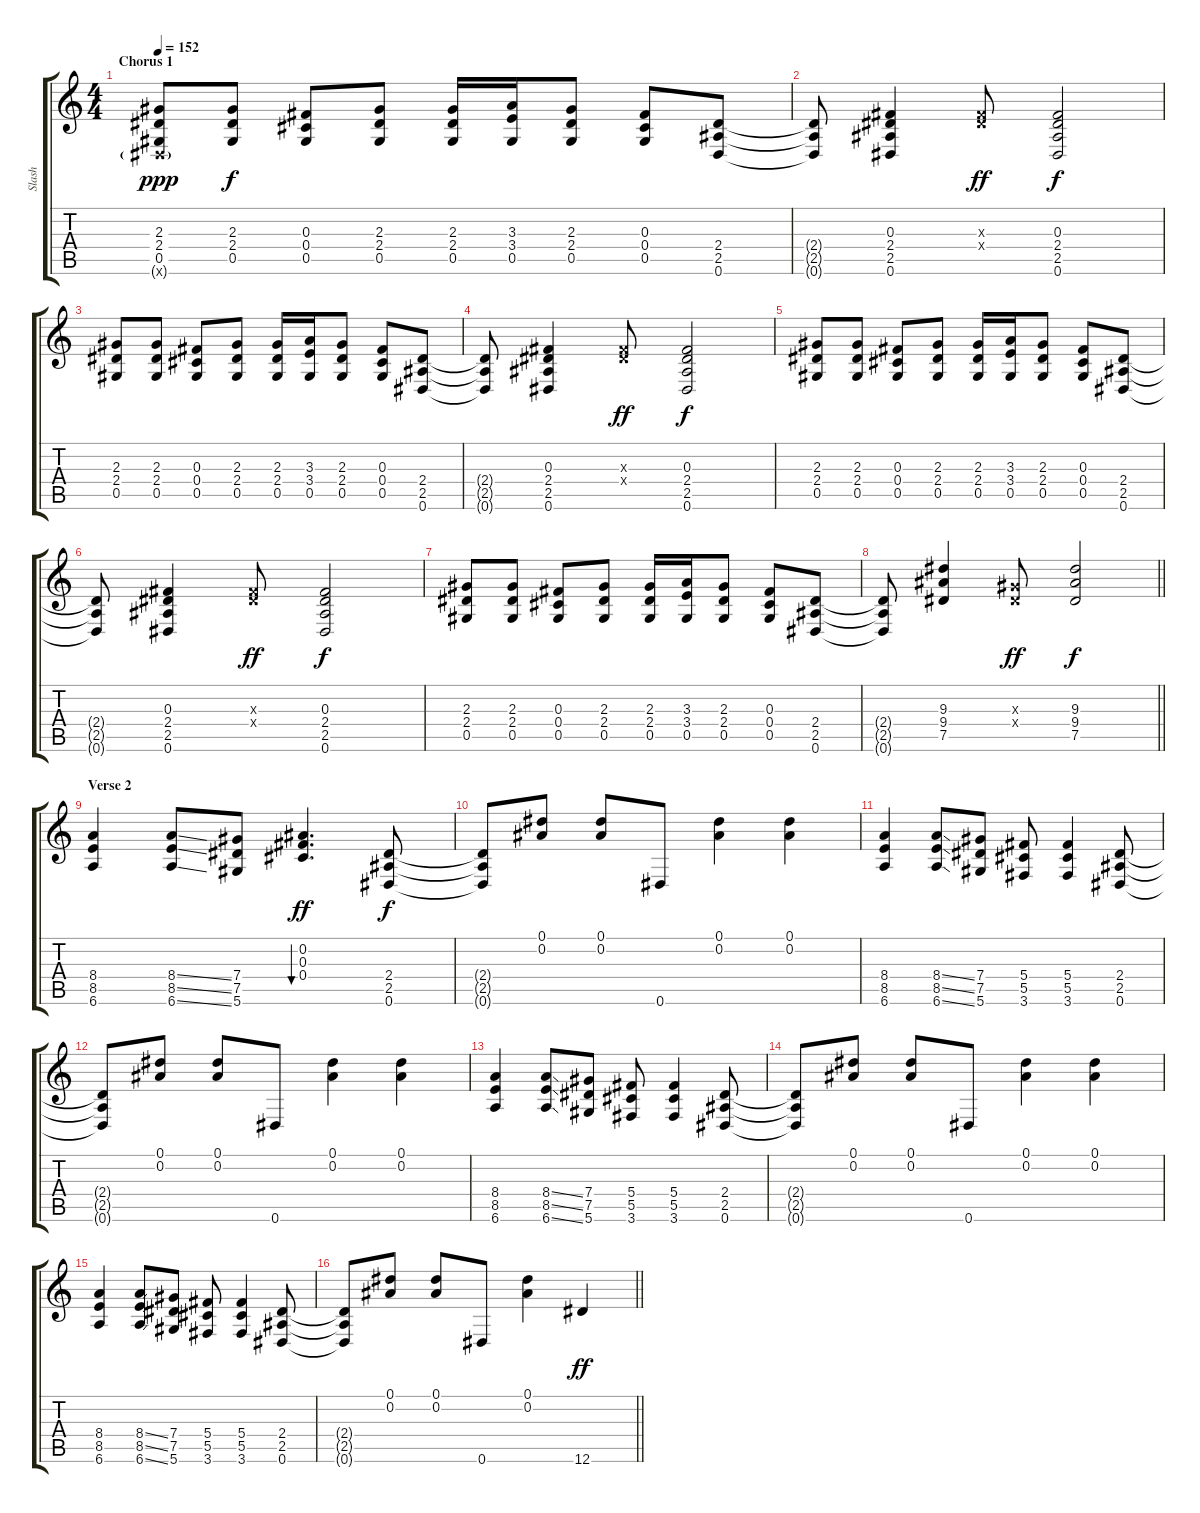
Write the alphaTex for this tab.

\track ("Slash" "Slash") {instrument distortionguitar}
\staff {score tabs}
\tuning (Eb4 Bb3 Gb3 Db3 Ab2 Eb2) {hide}
\ts (4 4)
\section ("" "Chorus 1")
\tempo 152
\clef g2
\ks c
(2.3 2.4 0.5 0.6{g x}).8{dy ppp} (2.3 2.4 0.5).8{dy f} (0.3 0.4 0.5).8 (2.3 2.4 0.5).8 (2.3 2.4 0.5).16 (3.3 3.4 0.5).16 (2.3 2.4 0.5).8 (0.3 0.4 0.5).8 (2.4 2.5 0.6).8 |
(2.4{t} 2.5{t} 0.6{t}).8 (0.3 2.4 2.5 0.6).4 (0.3{x} 2.4{x}).8{dy ff} (0.3 2.4 2.5 0.6).2{dy f} |
(2.3 2.4 0.5).8 (2.3 2.4 0.5).8 (0.3 0.4 0.5).8 (2.3 2.4 0.5).8 (2.3 2.4 0.5).16 (3.3 3.4 0.5).16 (2.3 2.4 0.5).8 (0.3 0.4 0.5).8 (2.4 2.5 0.6).8 |
(2.4{t} 2.5{t} 0.6{t}).8 (0.3 2.4 2.5 0.6).4 (0.3{x} 2.4{x}).8{dy ff} (0.3 2.4 2.5 0.6).2{dy f} |
(2.3 2.4 0.5).8 (2.3 2.4 0.5).8 (0.3 0.4 0.5).8 (2.3 2.4 0.5).8 (2.3 2.4 0.5).16 (3.3 3.4 0.5).16 (2.3 2.4 0.5).8 (0.3 0.4 0.5).8 (2.4 2.5 0.6).8 |
(2.4{t} 2.5{t} 0.6{t}).8 (0.3 2.4 2.5 0.6).4 (0.3{x} 2.4{x}).8{dy ff} (0.3 2.4 2.5 0.6).2{dy f} |
(2.3 2.4 0.5).8 (2.3 2.4 0.5).8 (0.3 0.4 0.5).8 (2.3 2.4 0.5).8 (2.3 2.4 0.5).16 (3.3 3.4 0.5).16 (2.3 2.4 0.5).8 (0.3 0.4 0.5).8 (2.4 2.5 0.6).8 |
\barLineRight lightlight
(2.4{t} 2.5{t} 0.6{t}).8 (9.3 9.4 7.5).4 (2.3{x} 2.4{x}).8{dy ff} (9.3 9.4 7.5).2{dy f} |
\section ("" "Verse 2")
(8.4 8.5 6.6).4 (8.4{ss} 8.5{ss} 6.6{ss}).8 (7.4 7.5 5.6).8 (0.2 0.3 0.4).4{d bu 60 dy ff} (2.4 2.5 0.6).8{dy f} |
(2.4{t} 2.5{t} 0.6{t}).8 (0.1 0.2).8 (0.1 0.2).8 0.6.8 (0.1 0.2).4 (0.1 0.2).4 |
(8.4 8.5 6.6).4 (8.4{ss} 8.5{ss} 6.6{ss}).8 (7.4 7.5 5.6).8 (5.4 5.5 3.6).8 (5.4 5.5 3.6).4 (2.4 2.5 0.6).8 |
(2.4{t} 2.5{t} 0.6{t}).8 (0.1 0.2).8 (0.1 0.2).8 0.6.8 (0.1 0.2).4 (0.1 0.2).4 |
(8.4 8.5 6.6).4 (8.4{ss} 8.5{ss} 6.6{ss}).8 (7.4 7.5 5.6).8 (5.4 5.5 3.6).8 (5.4 5.5 3.6).4 (2.4 2.5 0.6).8 |
(2.4{t} 2.5{t} 0.6{t}).8 (0.1 0.2).8 (0.1 0.2).8 0.6.8 (0.1 0.2).4 (0.1 0.2).4 |
(8.4 8.5 6.6).4 (8.4{ss} 8.5{ss} 6.6{ss}).8 (7.4 7.5 5.6).8 (5.4 5.5 3.6).8 (5.4 5.5 3.6).4 (2.4 2.5 0.6).8 |
\barLineRight lightlight
(2.4{t} 2.5{t} 0.6{t}).8 (0.1 0.2).8 (0.1 0.2).8 0.6.8 (0.1 0.2).4 12.6{ss}.4{dy ff}
